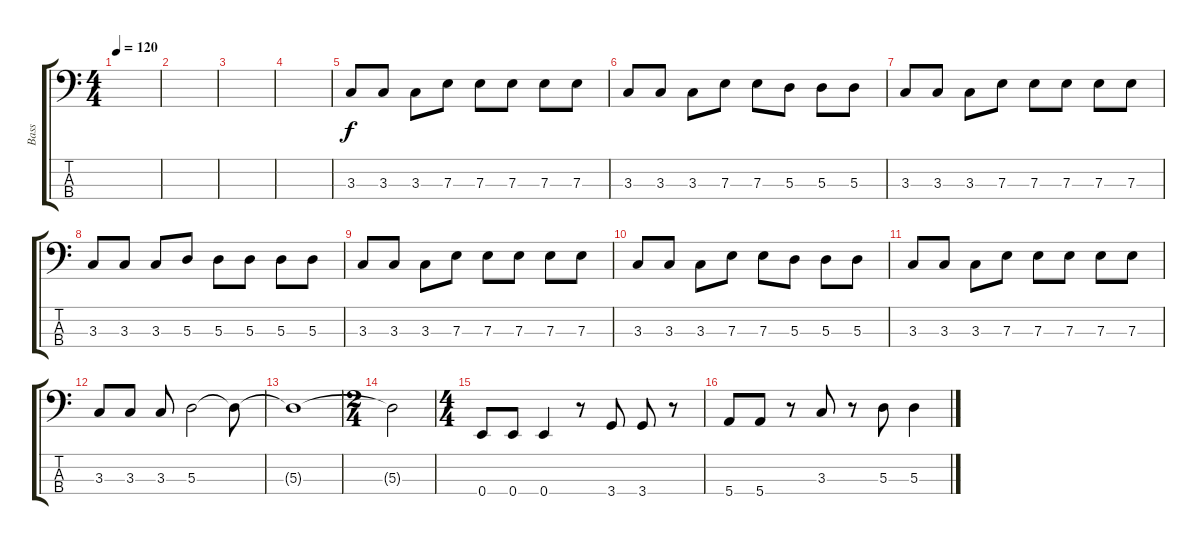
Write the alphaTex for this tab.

\track ("Bass" "Bass") {solo instrument electricbassfinger}
\staff {score tabs}
\tuning (G2 D2 A1 E1) {hide}
\ts (4 4)
\tempo 120
\clef f4
\ks c
|
|
|
|
3.3.8 3.3.8 3.3.8 7.3.8 7.3.8 7.3.8 7.3.8 7.3.8 |
3.3.8 3.3.8 3.3.8 7.3.8 7.3.8 5.3.8 5.3.8 5.3.8 |
3.3.8 3.3.8 3.3.8 7.3.8 7.3.8 7.3.8 7.3.8 7.3.8 |
3.3.8 3.3.8 3.3.8 5.3.8 5.3.8 5.3.8 5.3.8 5.3.8 |
3.3.8 3.3.8 3.3.8 7.3.8 7.3.8 7.3.8 7.3.8 7.3.8 |
3.3.8 3.3.8 3.3.8 7.3.8 7.3.8 5.3.8 5.3.8 5.3.8 |
3.3.8 3.3.8 3.3.8 7.3.8 7.3.8 7.3.8 7.3.8 7.3.8 |
3.3.8 3.3.8 3.3.8 5.3.2 5.3{t}.8 |
5.3{t}.1 |
\ts (2 4)
5.3{t}.2 |
\ts (4 4)
0.4.8 0.4.8 0.4.4 r.8 3.4.8 3.4.8 r.8 |
5.4.8 5.4.8 r.8 3.3.8 r.8 5.3.8 5.3.4
